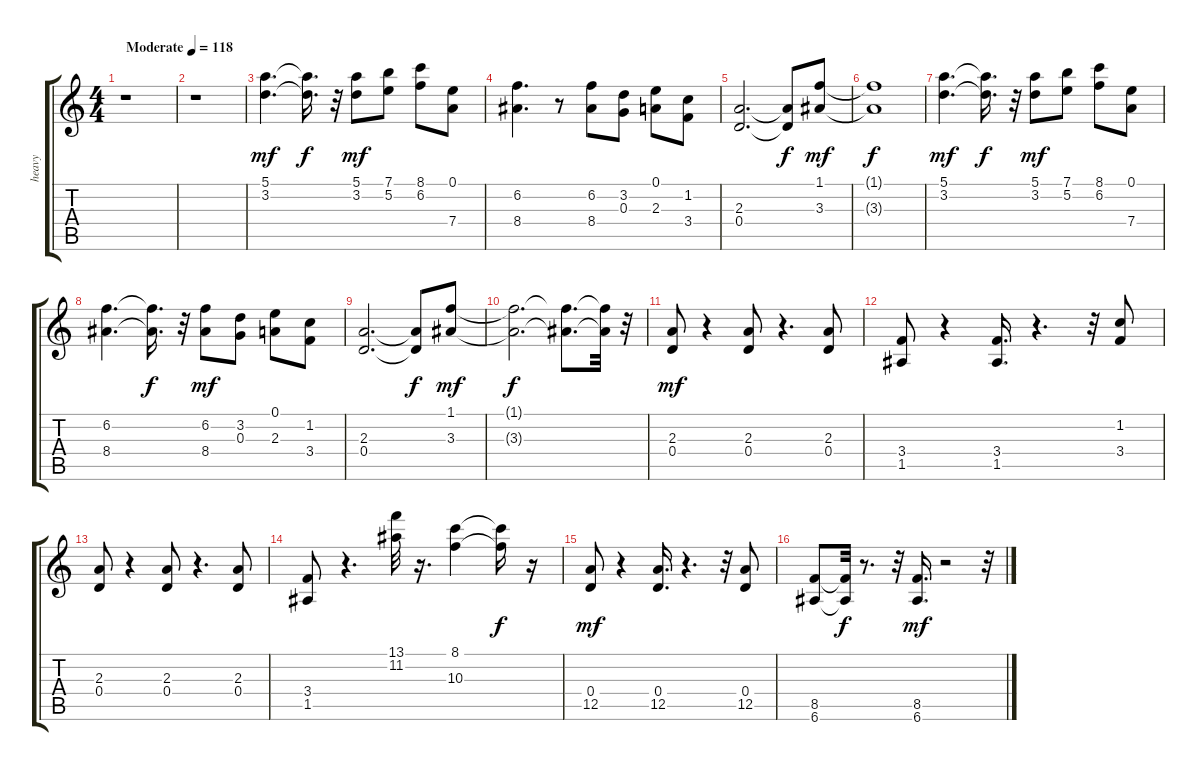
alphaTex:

\track ("heavy" "heavy") {instrument distortionguitar}
\staff {score tabs}
\tuning (E4 B3 G3 D3 A2 E2) {hide}
\ts (4 4)
\tempo (118 "Moderate")
\clef g2
\ks c
r.1{dy mf instrument distortionguitar} |
r.1 |
(5.1 3.2).4{d} (5.1{t} 3.2{t}).16{d dy f} r.32 (5.1 3.2).8{dy mf} (7.1 5.2).8 (8.1 6.2).8 (0.1 7.4).8 |
(6.2 8.4).4{d} r.8 (6.2 8.4).8 (3.2 0.3).8 (0.1 2.3).8 (1.2 3.4).8 |
(2.3 0.4).2{d} (2.3{t} 0.4{t}).8{dy f} (1.1 3.3).8{dy mf} |
(1.1{t} 3.3{t}).1{dy f} |
(5.1 3.2).4{d dy mf} (5.1{t} 3.2{t}).16{d dy f} r.32 (5.1 3.2).8{dy mf} (7.1 5.2).8 (8.1 6.2).8 (0.1 7.4).8 |
(6.2 8.4).4{d} (6.2{t} 8.4{t}).16{d dy f} r.32 (6.2 8.4).8{dy mf} (3.2 0.3).8 (0.1 2.3).8 (1.2 3.4).8 |
(2.3 0.4).2{d} (2.3{t} 0.4{t}).8{dy f} (1.1 3.3).8{dy mf} |
(1.1{t} 3.3{t}).2{d dy f} (1.1{t} 3.3{t}).8{d} (1.1{t} 3.3{t}).32 r.32 |
(2.3 0.4).8{dy mf} r.4 (2.3 0.4).8 r.4{d} (2.3 0.4).8 |
(3.4 1.5).8 r.4 (3.4 1.5).16{d} r.4{d} r.32 (1.2 3.4).8 |
(2.3 0.4).8 r.4 (2.3 0.4).8 r.4{d} (2.3 0.4).8 |
(3.4 1.5).8 r.4{d} (13.1 11.2).32 r.16{d} (8.1 10.3).4 (8.1{t} 10.3{t}).16{dy f} r.16 |
(0.4 12.5).8{dy mf} r.4 (0.4 12.5).16{d} r.4{d} r.32 (0.4 12.5).8 |
(8.5 6.6).8 (8.5{t} 6.6{t}).32{dy f} r.8{d} r.32 (8.5 6.6).16{d dy mf} r.2 r.32
